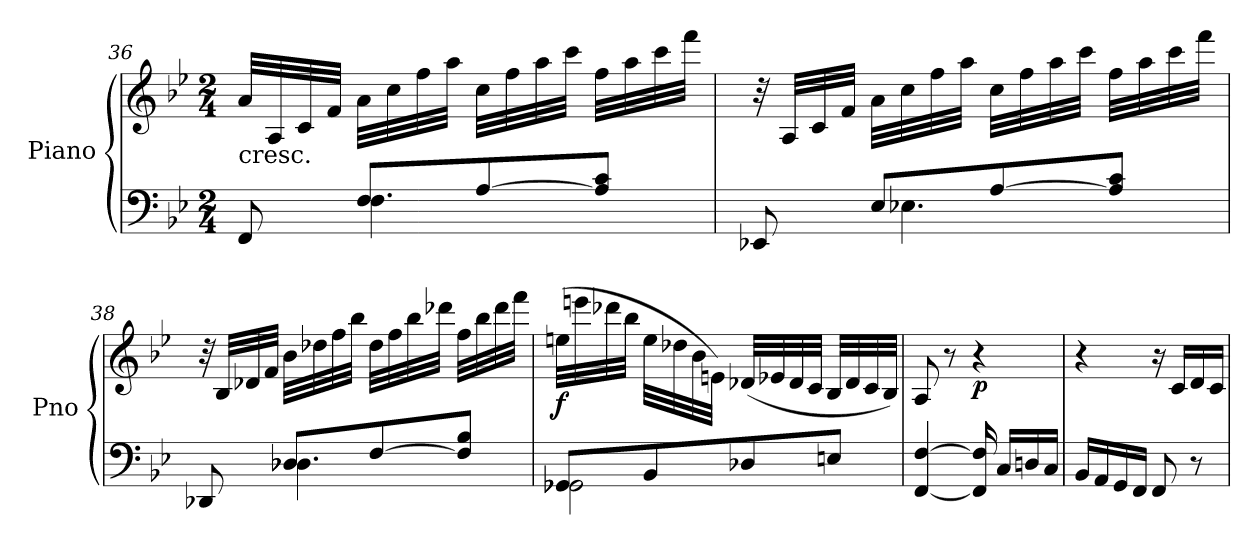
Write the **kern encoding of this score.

**kern	**kern	**dynam
*part1	*part1	*part1
*staff2	*staff1	*staff1/2
*I"Piano	*	*
*I'Pno	*	*
*clefF4	*clefG2	*
*k[b-e-]	*k[b-e-]	*
*B-:	*B-:	*
*M2/4	*M2/4	*
=36	=36	=36
*^	*	*
!	!	!LO:TX:b:t=cresc.	!
8FF/	8ryy	32a/LLL	.
.	.	32A/	.
.	.	32c/	.
.	.	32f/JJJ	.
8F/L	4.F\	32a\LLL	.
.	.	32cc\	.
.	.	32ff\	.
.	.	32aa\JJJ	.
[8A/	.	32cc\LLL	.
.	.	32ff\	.
.	.	32aa\	.
.	.	32ccc\JJJ	.
8A/] 8c/J	.	32ff\LLL	.
.	.	32aa\	.
.	.	32ccc\	.
.	.	32fff\JJJ	.
!!LO:PB:g=z
=37	=37	=37	=37
8EE-X/	8ryy	32r	.
.	.	32A/LLL	.
.	.	32c/	.
.	.	32f/JJJ	.
8E-/L	4.E-X\	32a\LLL	.
.	.	32cc\	.
.	.	32ff\	.
.	.	32aa\JJJ	.
[8A/	.	32cc\LLL	.
.	.	32ff\	.
.	.	32aa\	.
.	.	32ccc\JJJ	.
8A/] 8c/J	.	32ff\LLL	.
.	.	32aa\	.
.	.	32ccc\	.
.	.	32fff\JJJ	.
=38	=38	=38	=38
8DD-X/	8ryy	32r	.
.	.	32B-/LLL	.
.	.	32d-X/	.
.	.	32f/JJJ	.
8D-X/L	4.D-\	32b-\LLL	.
.	.	32dd-X\	.
.	.	32ff\	.
.	.	32bb-\JJJ	.
[8F/	.	32dd-\LLL	.
.	.	32ff\	.
.	.	32bb-\	.
.	.	32ddd-X\JJJ	.
8F/] 8B-/J	.	32ff\LLL	.
.	.	32bb-\	.
.	.	32ddd-\	.
.	.	32fff\JJJ	.
!!LO:LB:g=z
=39	=39	=39	=39
!	!	!	!LO:DY:b
8GG-X/L	2GG-\	(>32een\LLL	f
.	.	32eeen\	.
.	.	32ddd-X\	.
.	.	32bb-\JJJ	.
8BB-/	.	32ee\LLL	.
.	.	32dd-X\	.
.	.	32b-\	.
.	.	32en\JJJ)	.
8D-X/	.	(<32d-X/LLL	.
.	.	32e-X/	.
.	.	32d-/	.
.	.	32c/JJJ	.
8En/J	.	32B-/LLL	.
.	.	32d-/	.
.	.	32c/	.
.	.	32B-/JJJ)	.
*v	*v	*	*
=40	=40	=40
!	!	!LO:DY:b=2
!	!	!LO:DY:n=1:b
[4FF/ [4F/	8A/	fp f
.	8r	.
!	!	!LO:DY:n=2:b
16FF/] 16F/]	4r	p
16C/LL	.	.
16Dn/	.	.
16C/JJ	.	.
=41	=41	=41
16BB-/LL	4r	.
16AA/	.	.
16GG/	.	.
16FF/JJ	.	.
8FF/	16r	.
.	16c/LL	.
8r	16d/	.
.	16c/JJ	.
=	=	=
*-	*-	*-
